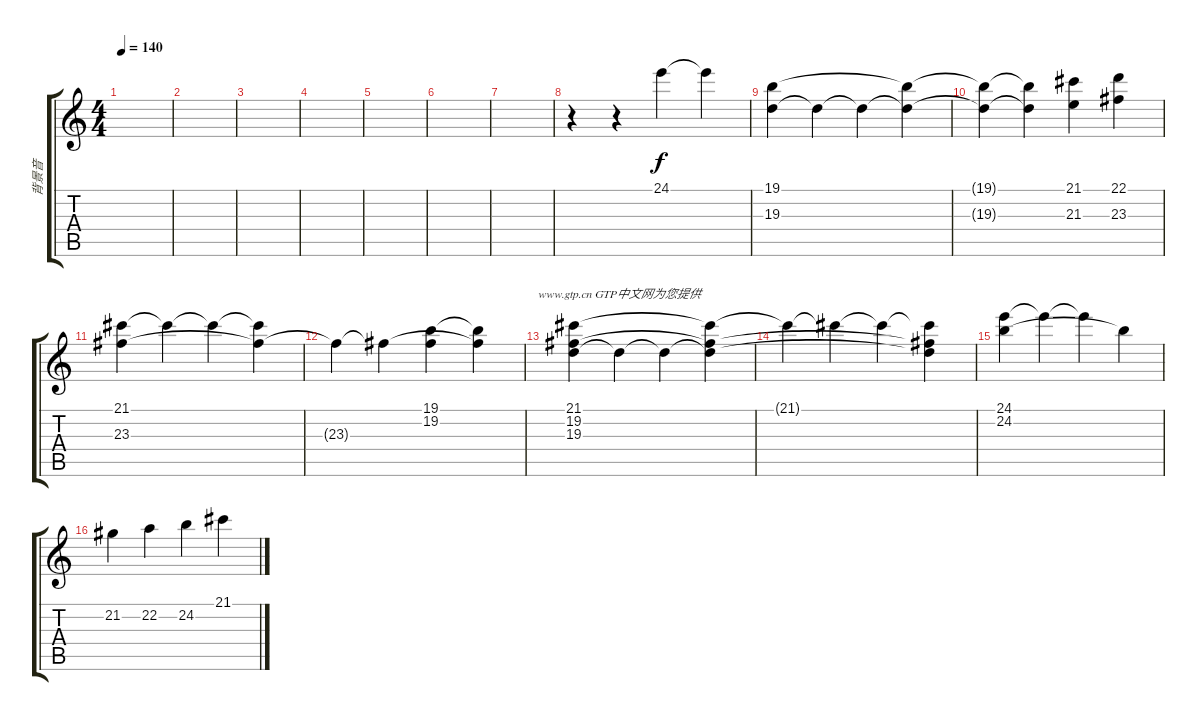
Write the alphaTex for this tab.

\track ("背景音" "背景音") {instrument stringensemble2}
\staff {score tabs}
\tuning (E4 B3 G3 D3 A2 E2) {hide}
\ts (4 4)
\tempo 140
\clef g2
\ks c
|
|
|
|
|
|
|
r.4 r.4 24.1.4 24.1{t}.4 |
(19.1 19.3).4 19.3{t}.4 19.3{t}.4 (19.1{t} 19.3{t}).4 |
(19.1{t} 19.3{t}).4 (19.1{t} 19.3{t}).4 (21.1 21.3).4 (22.1 23.3).4 |
(21.1 23.3).4 21.1{t}.4 21.1{t}.4 (21.1{t} 23.3{t}).4 |
23.3{t}.4 23.3{t}.4 (19.1 19.2).4 (19.1{t} 23.3{t}).4{txt "                    www.gtp.cn GTP中文网为您提供"} |
(21.1 19.2 19.3).4 19.3{t}.4 19.3{t}.4 (21.1{t} 19.2{t} 19.3{t}).4 |
21.1{t}.4 21.1{t}.4 21.1{t}.4 (21.1{t} 19.2{t} 19.3{t}).4 |
(24.1 24.2).4 24.1{t}.4 24.1{t}.4 24.2{t}.4 |
21.2.4{volume 15} 22.2.4 24.2.4 21.1.4
